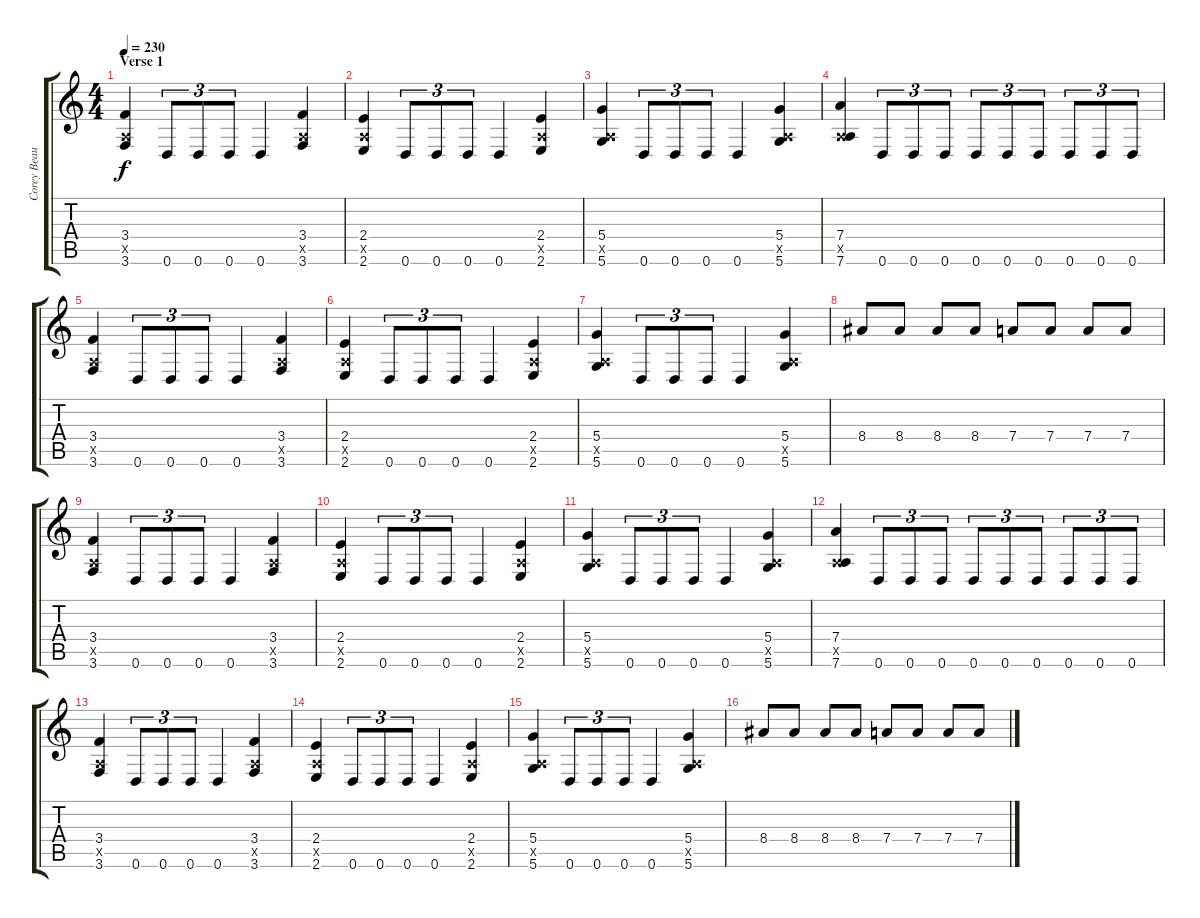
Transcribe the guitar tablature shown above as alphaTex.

\track ("Corey Beaulieu" "Corey Beau") {instrument overdrivenguitar}
\staff {score tabs}
\tuning (E4 B3 G3 D3 A2 D2) {hide}
\ts (4 4)
\section ("" "Verse 1")
\tempo 230
\clef g2
\ks c
(3.4 0.5{x} 3.6).4{dy f} 0.6.8{tu (3 2)} 0.6.8{tu (3 2)} 0.6.8{tu (3 2)} 0.6.4 (3.4 0.5{x} 3.6).4 |
(2.4 0.5{x} 2.6).4 0.6.8{tu (3 2)} 0.6.8{tu (3 2)} 0.6.8{tu (3 2)} 0.6.4 (2.4 0.5{x} 2.6).4 |
(5.4 0.5{x} 5.6).4 0.6.8{tu (3 2)} 0.6.8{tu (3 2)} 0.6.8{tu (3 2)} 0.6.4 (5.4 0.5{x} 5.6).4 |
(7.4 0.5{x} 7.6).4 0.6.8{tu (3 2)} 0.6.8{tu (3 2)} 0.6.8{tu (3 2)} 0.6.8{tu (3 2)} 0.6.8{tu (3 2)} 0.6.8{tu (3 2)} 0.6.8{tu (3 2)} 0.6.8{tu (3 2)} 0.6.8{tu (3 2)} |
(3.4 0.5{x} 3.6).4 0.6.8{tu (3 2)} 0.6.8{tu (3 2)} 0.6.8{tu (3 2)} 0.6.4 (3.4 0.5{x} 3.6).4 |
(2.4 0.5{x} 2.6).4 0.6.8{tu (3 2)} 0.6.8{tu (3 2)} 0.6.8{tu (3 2)} 0.6.4 (2.4 0.5{x} 2.6).4 |
(5.4 0.5{x} 5.6).4 0.6.8{tu (3 2)} 0.6.8{tu (3 2)} 0.6.8{tu (3 2)} 0.6.4 (5.4 0.5{x} 5.6).4 |
8.4.8 8.4.8 8.4.8 8.4.8 7.4.8 7.4.8 7.4.8 7.4.8 |
(3.4 0.5{x} 3.6).4 0.6.8{tu (3 2)} 0.6.8{tu (3 2)} 0.6.8{tu (3 2)} 0.6.4 (3.4 0.5{x} 3.6).4 |
(2.4 0.5{x} 2.6).4 0.6.8{tu (3 2)} 0.6.8{tu (3 2)} 0.6.8{tu (3 2)} 0.6.4 (2.4 0.5{x} 2.6).4 |
(5.4 0.5{x} 5.6).4 0.6.8{tu (3 2)} 0.6.8{tu (3 2)} 0.6.8{tu (3 2)} 0.6.4 (5.4 0.5{x} 5.6).4 |
(7.4 0.5{x} 7.6).4 0.6.8{tu (3 2)} 0.6.8{tu (3 2)} 0.6.8{tu (3 2)} 0.6.8{tu (3 2)} 0.6.8{tu (3 2)} 0.6.8{tu (3 2)} 0.6.8{tu (3 2)} 0.6.8{tu (3 2)} 0.6.8{tu (3 2)} |
(3.4 0.5{x} 3.6).4 0.6.8{tu (3 2)} 0.6.8{tu (3 2)} 0.6.8{tu (3 2)} 0.6.4 (3.4 0.5{x} 3.6).4 |
(2.4 0.5{x} 2.6).4 0.6.8{tu (3 2)} 0.6.8{tu (3 2)} 0.6.8{tu (3 2)} 0.6.4 (2.4 0.5{x} 2.6).4 |
(5.4 0.5{x} 5.6).4 0.6.8{tu (3 2)} 0.6.8{tu (3 2)} 0.6.8{tu (3 2)} 0.6.4 (5.4 0.5{x} 5.6).4 |
8.4.8 8.4.8 8.4.8 8.4.8 7.4.8 7.4.8 7.4.8 7.4.8
